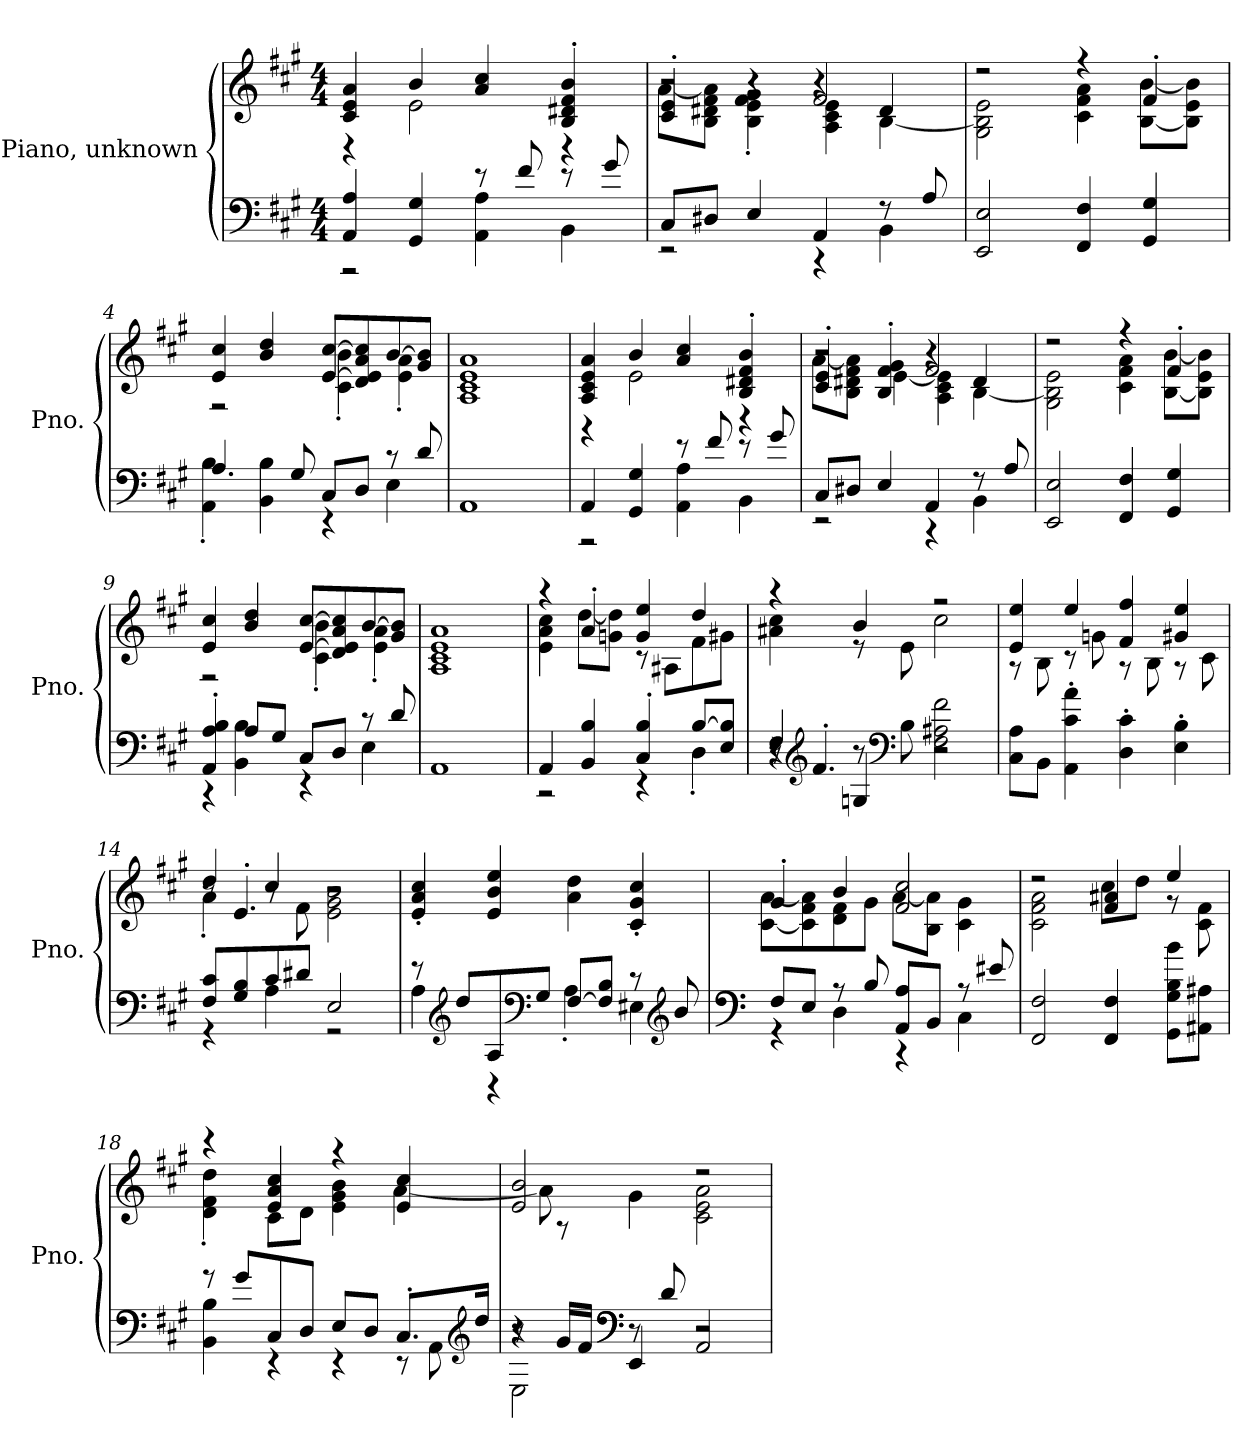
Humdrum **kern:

**kern	**kern
*part1	*part1
*staff2	*staff1
*I"Piano, unknown	*
*I'Pno.	*
*clefF4	*clefG2
*k[f#c#g#]	*k[f#c#g#]
*M4/4	*M4/4
*MM120	*MM120
=1	=1
*^	*^
4AA/ 4A/	2r	4c#/ 4e/ 4a/	4r
4GG#/ 4G#/	.	4b/	2e\
8r	4AA\ 4A\	4a/ 4cc#/	.
8f#/	.	.	.
8r	4BB\	4B/' 4d#X/' 4f#/' 4b/'	4r
8g#/	.	.	.
=2	=2	=2	=2
*	*	*	*^
8C#/L	2r	4c#/' 4e/'	[8a\L	2r
8D#X/J	.	.	8B\ 8d#X\ 8f#\ 8a\]J	.
4E/	.	4r	4B\' 4e\' 4f#\' 4g#\'	.
4AA/	4r	2f#/	4A\ 4c#\ 4e\	4r
8r	4BB\	.	[4B\	4d#/
8A/	.	.	.	.
*v	*v	*	*	*
*	*	*v	*v
=3	=3	=3
2EE/ 2E/	2r	2G#\ 2B\] 2e\
4FF#/ 4F#/	4r	4c#\ 4f#\ 4a\
4GG#/ 4G#/	4f#'/	[8B\ [8b\L
.	.	8B\] 8e\ 8b\]J
=4	=4	=4
*^	*	*
4.A/	4AA\' 4B\'	4e/ 4cc#/	2r
.	4BB\ 4B\	4b/ 4dd/	.
8G#/	.	.	.
8C#/L	4r	[8e/ [8cc#/L	4c#\' 4b\'
8D/J	.	8d/ 8e/] 8a/ 8cc#/]	.
8r	4E\	[8b/	4e\' 4a\'
8d/	.	8g#/ 8b/]J	.
*v	*v	*	*
*	*v	*v
=5	=5
1AA	1A 1c# 1e 1a
!!LO:LB:g=z
=6	=6
*^	*^
4AA/	2r	4A/ 4c#/ 4e/ 4a/	4r
4GG#/ 4G#/	.	4b/	2e\
8r	4AA\ 4A\	4a/ 4cc#/	.
8f#/	.	.	.
8r	4BB\	4B/' 4d#X/' 4f#/' 4b/'	4r
8g#/	.	.	.
=7	=7	=7	=7
*	*	*	*^
8C#/L	2r	4c#/' 4e/'	[8a\L	2r
8D#X/J	.	.	8B\ 8d#X\ 8f#\ 8a\]J	.
4E/	.	4B/' 4f#/' 4g#/'	[4e\	.
4AA/	4r	2f#/	4A\ 4c#\ 4e\]	4r
8r	4BB\	.	[4B\	4d#/
8A/	.	.	.	.
*v	*v	*	*	*
*	*	*v	*v
=8	=8	=8
2EE/ 2E/	2r	2G#\ 2B\] 2e\
4FF#/ 4F#/	4r	4c#\ 4f#\ 4a\
4GG#/ 4G#/	4f#'/	[8B\ [8b\L
.	.	8B\] 8e\ 8b\]J
=9	=9	=9
*^	*	*
4AA/' 4A/' 4B/'	4r	4e/ 4cc#/	2r
8A/L	4BB\ 4B\	4b/ 4dd/	.
8G#/J	.	.	.
8C#/L	4r	[8e/ [8cc#/L	4c#\' 4b\'
8D/J	.	8d/ 8e/] 8a/ 8cc#/]	.
8r	4E\	[8b/	4e\' 4a\'
8d/	.	8g#/ 8b/]J	.
*v	*v	*	*
*	*v	*v
=10	=10
1AA	1A 1c# 1e 1a
!!LO:LB:g=z
=11	=11
*^	*^
4AA/	2r	4r	4e\ 4a\ 4cc#\
4BB/ 4B/	.	4a'/	[8dd\L
.	.	.	8gn\ 8dd\]J
4C#/' 4B/'	4r	4g/ 4ee/	8r
.	.	.	8A#X\L
[8B/L	4D'\	4dd/	8f#\
8E/ 8B/]J	.	.	8g#X\J
=12	=12	=12	=12
*	*^	*	*
8r	4r	4F#/	4r	4a#X\ 4cc#\
*clefG2	*	*	*	*
4.f#'/	.	.	.	.
.	8r	4Gn/	4b/	8r
*clefF4	*	*	*	*
.	8B\	.	.	8e\
2r	2F#\ 2A#X\ 2f#\	2r	2r	2cc#\
*v	*v	*v	*	*
=13	=13	=13
8C#\ 8A\L	4e/ 4ee/	8r
8BB\J	.	8B\
4AA\' 4c#\' 4a\'	4ee/	8r
.	.	8gn\
4D\' 4c#\'	4f#/ 4ff#/	8r
.	.	8B\
4E\' 4B\'	4g#X/ 4ee/	8r
.	.	8c#\
=14	=14	=14
*^	*	*^
8F#/ 8c#/L	4r	4dd/	4a'\	8r
8G#/ 8B/	.	.	.	4.e'/
8c#/	4A\	4cc#/	8r	.
8d#X/J	.	.	8f#\	.
2E/	2r	2r	2e\ 2g#\ 2b\	2r
*	*	*v	*v	*v
!!LO:LB:g=z
=15	=15	=15
8r	4A\	4e/' 4a/' 4cc#/'
*clefG2	*	*
8dd/L	.	.
8A/	4r	4e/ 4b/ 4ee/
*clefF4	*	*
8G#/J	.	.
[8F#/L	4A'\	4a\ 4dd\
8F#/] 8B/J	.	.
8r	4E#X\	4c#/' 4g#/' 4cc#/'
*clefG2	*	*
8b/	.	.
=16	=16	=16
*clefF4	*	*
*	*	*^
8F#/L	4r	4g#'/	[8c#\ [8a\L
8E/J	.	.	8c#\] 8f#\ 8a\]
8r	4D\	4b/	8d\ 8f#\
8B/	.	.	8g#\J
8AA/ 8A/L	4r	2f#/ 2cc#/	[8a\L
8BB/J	.	.	8B\ 8a\]J
8r	4C#\	.	4c#\ 4g#\
8e#X/	.	.	.
*v	*v	*	*
=17	=17	=17
2FF#/ 2F#/	2r	2c#\ 2f#\ 2a\
4FF#/ 4F#/	4f#/ 4a#X/	8cc#\L
.	.	8dd\J
8GG#\ 8G#\ 8B\ 8b\L	4ee/	8r
8AA#X\ 8A#X\J	.	8c#\ 8f#\
!!LO:LB:g=z	!!
=18	=18	=18
*^	*	*
8r	4BB\ 4B\	4r	4d\' 4f#\' 4dd\'
8g#/L	.	.	.
8C#/	4r	4e/ 4a/ 4cc#/	8c#\L
8D/J	.	.	8d\J
8E/L	4r	4r	4e\ 4g#\ 4b\
8D/J	.	.	.
8.C#'/L	8r	4e/ 4cc#/	[4a\
.	8AA\	.	.
*clefG2	*	*	*
16dd/Jk	.	.	.
=19	=19	=19	=19
*	*^	*	*
8r	2E\	4r	2e/ 2b/	8a\]
16g#/LL	.	.	.	8r
16f#/JJ	.	.	.	.
*clefF4	*	*	*	*
8r	.	4EE/	.	4g#\
8d/	.	.	.	.
2AA/	2r	2r	2r	2c#\ 2e\ 2a\
*v	*v	*v	*	*
*	*v	*v
=	=
*-	*-
